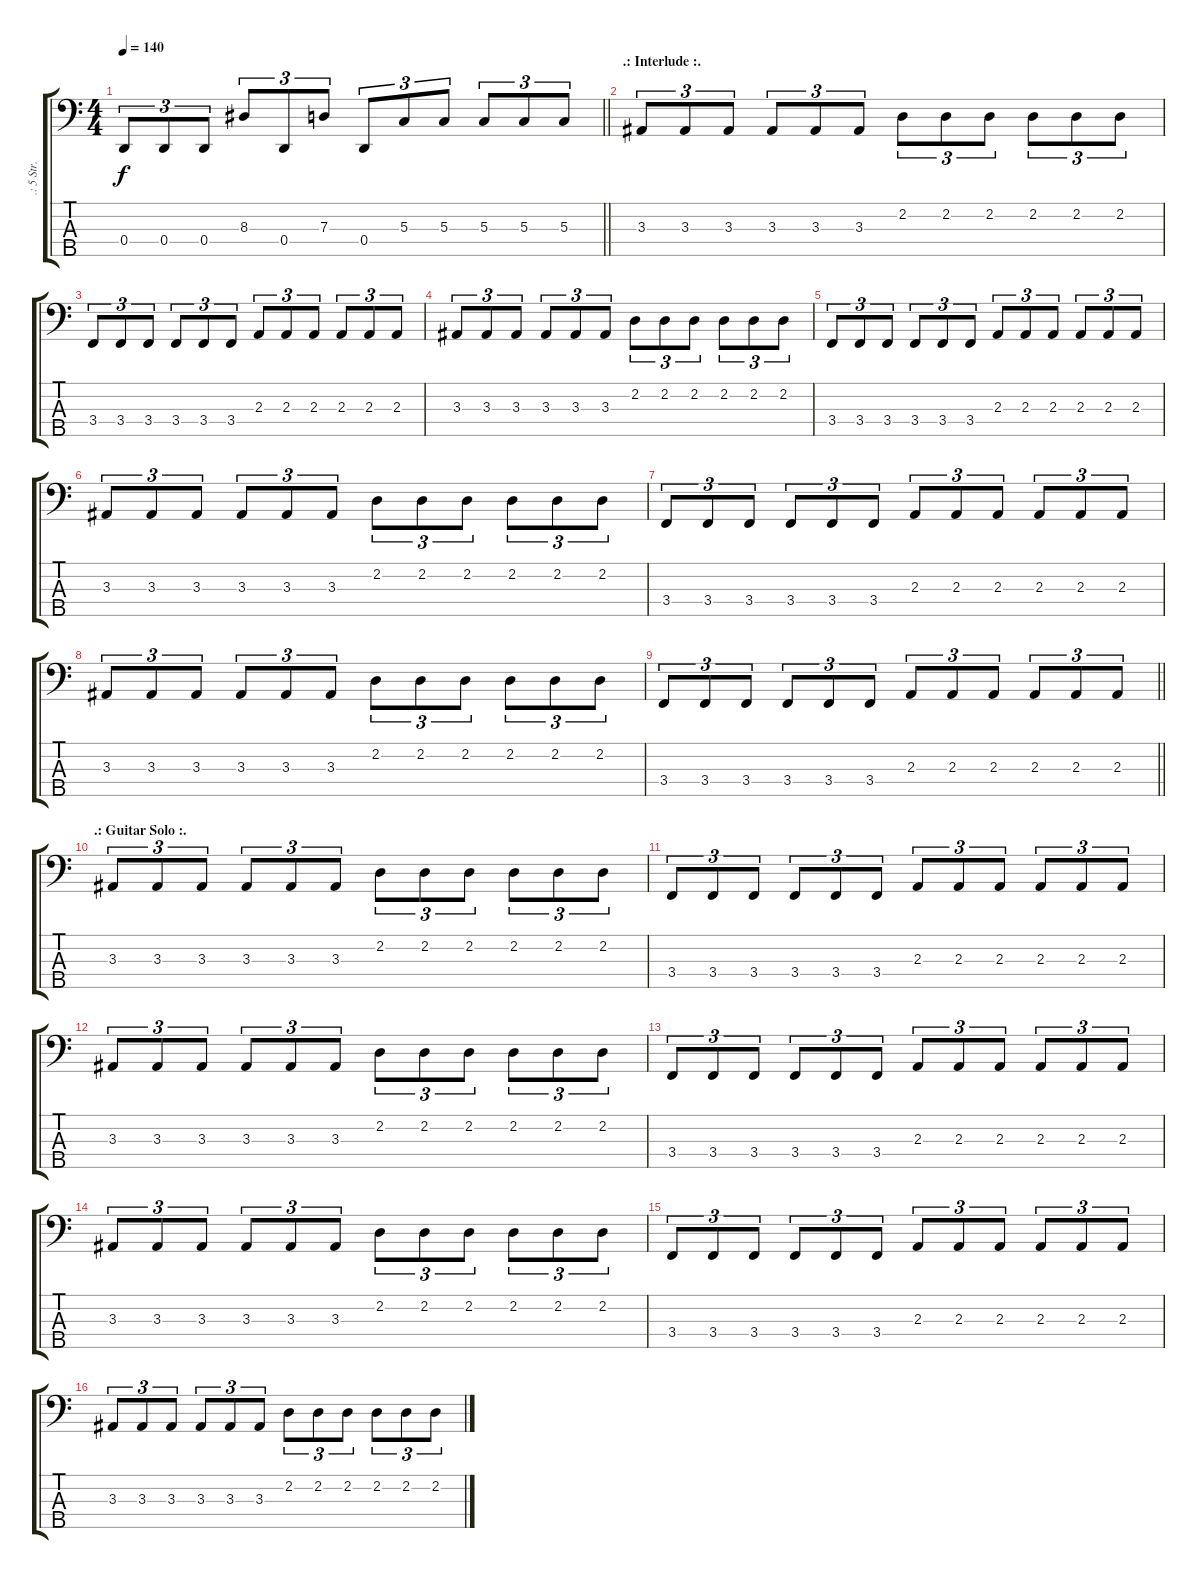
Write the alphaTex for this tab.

\track (".: 5 Str. Bass :." ".: 5 Str. ") {instrument electricbasspick}
\staff {score tabs}
\tuning (F2 C2 G1 D1 A0) {hide}
\ts (4 4)
\tempo 140
\clef f4
\barLineRight lightlight
\ks c
0.4.8{tu (3 2) dy f} 0.4.8{tu (3 2)} 0.4.8{tu (3 2)} 8.3.8{tu (3 2)} 0.4.8{tu (3 2)} 7.3.8{tu (3 2)} 0.4.8{tu (3 2)} 5.3.8{tu (3 2)} 5.3.8{tu (3 2)} 5.3.8{tu (3 2)} 5.3.8{tu (3 2)} 5.3.8{tu (3 2)} |
\section ("" ".: Interlude :.")
3.3.8{tu (3 2)} 3.3.8{tu (3 2)} 3.3.8{tu (3 2)} 3.3.8{tu (3 2)} 3.3.8{tu (3 2)} 3.3.8{tu (3 2)} 2.2.8{tu (3 2)} 2.2.8{tu (3 2)} 2.2.8{tu (3 2)} 2.2.8{tu (3 2)} 2.2.8{tu (3 2)} 2.2.8{tu (3 2)} |
3.4.8{tu (3 2)} 3.4.8{tu (3 2)} 3.4.8{tu (3 2)} 3.4.8{tu (3 2)} 3.4.8{tu (3 2)} 3.4.8{tu (3 2)} 2.3.8{tu (3 2)} 2.3.8{tu (3 2)} 2.3.8{tu (3 2)} 2.3.8{tu (3 2)} 2.3.8{tu (3 2)} 2.3.8{tu (3 2)} |
3.3.8{tu (3 2)} 3.3.8{tu (3 2)} 3.3.8{tu (3 2)} 3.3.8{tu (3 2)} 3.3.8{tu (3 2)} 3.3.8{tu (3 2)} 2.2.8{tu (3 2)} 2.2.8{tu (3 2)} 2.2.8{tu (3 2)} 2.2.8{tu (3 2)} 2.2.8{tu (3 2)} 2.2.8{tu (3 2)} |
3.4.8{tu (3 2)} 3.4.8{tu (3 2)} 3.4.8{tu (3 2)} 3.4.8{tu (3 2)} 3.4.8{tu (3 2)} 3.4.8{tu (3 2)} 2.3.8{tu (3 2)} 2.3.8{tu (3 2)} 2.3.8{tu (3 2)} 2.3.8{tu (3 2)} 2.3.8{tu (3 2)} 2.3.8{tu (3 2)} |
3.3.8{tu (3 2)} 3.3.8{tu (3 2)} 3.3.8{tu (3 2)} 3.3.8{tu (3 2)} 3.3.8{tu (3 2)} 3.3.8{tu (3 2)} 2.2.8{tu (3 2)} 2.2.8{tu (3 2)} 2.2.8{tu (3 2)} 2.2.8{tu (3 2)} 2.2.8{tu (3 2)} 2.2.8{tu (3 2)} |
3.4.8{tu (3 2)} 3.4.8{tu (3 2)} 3.4.8{tu (3 2)} 3.4.8{tu (3 2)} 3.4.8{tu (3 2)} 3.4.8{tu (3 2)} 2.3.8{tu (3 2)} 2.3.8{tu (3 2)} 2.3.8{tu (3 2)} 2.3.8{tu (3 2)} 2.3.8{tu (3 2)} 2.3.8{tu (3 2)} |
3.3.8{tu (3 2)} 3.3.8{tu (3 2)} 3.3.8{tu (3 2)} 3.3.8{tu (3 2)} 3.3.8{tu (3 2)} 3.3.8{tu (3 2)} 2.2.8{tu (3 2)} 2.2.8{tu (3 2)} 2.2.8{tu (3 2)} 2.2.8{tu (3 2)} 2.2.8{tu (3 2)} 2.2.8{tu (3 2)} |
\barLineRight lightlight
3.4.8{tu (3 2)} 3.4.8{tu (3 2)} 3.4.8{tu (3 2)} 3.4.8{tu (3 2)} 3.4.8{tu (3 2)} 3.4.8{tu (3 2)} 2.3.8{tu (3 2)} 2.3.8{tu (3 2)} 2.3.8{tu (3 2)} 2.3.8{tu (3 2)} 2.3.8{tu (3 2)} 2.3.8{tu (3 2)} |
\section ("" ".: Guitar Solo :.")
3.3.8{tu (3 2)} 3.3.8{tu (3 2)} 3.3.8{tu (3 2)} 3.3.8{tu (3 2)} 3.3.8{tu (3 2)} 3.3.8{tu (3 2)} 2.2.8{tu (3 2)} 2.2.8{tu (3 2)} 2.2.8{tu (3 2)} 2.2.8{tu (3 2)} 2.2.8{tu (3 2)} 2.2.8{tu (3 2)} |
3.4.8{tu (3 2)} 3.4.8{tu (3 2)} 3.4.8{tu (3 2)} 3.4.8{tu (3 2)} 3.4.8{tu (3 2)} 3.4.8{tu (3 2)} 2.3.8{tu (3 2)} 2.3.8{tu (3 2)} 2.3.8{tu (3 2)} 2.3.8{tu (3 2)} 2.3.8{tu (3 2)} 2.3.8{tu (3 2)} |
3.3.8{tu (3 2)} 3.3.8{tu (3 2)} 3.3.8{tu (3 2)} 3.3.8{tu (3 2)} 3.3.8{tu (3 2)} 3.3.8{tu (3 2)} 2.2.8{tu (3 2)} 2.2.8{tu (3 2)} 2.2.8{tu (3 2)} 2.2.8{tu (3 2)} 2.2.8{tu (3 2)} 2.2.8{tu (3 2)} |
3.4.8{tu (3 2)} 3.4.8{tu (3 2)} 3.4.8{tu (3 2)} 3.4.8{tu (3 2)} 3.4.8{tu (3 2)} 3.4.8{tu (3 2)} 2.3.8{tu (3 2)} 2.3.8{tu (3 2)} 2.3.8{tu (3 2)} 2.3.8{tu (3 2)} 2.3.8{tu (3 2)} 2.3.8{tu (3 2)} |
3.3.8{tu (3 2)} 3.3.8{tu (3 2)} 3.3.8{tu (3 2)} 3.3.8{tu (3 2)} 3.3.8{tu (3 2)} 3.3.8{tu (3 2)} 2.2.8{tu (3 2)} 2.2.8{tu (3 2)} 2.2.8{tu (3 2)} 2.2.8{tu (3 2)} 2.2.8{tu (3 2)} 2.2.8{tu (3 2)} |
3.4.8{tu (3 2)} 3.4.8{tu (3 2)} 3.4.8{tu (3 2)} 3.4.8{tu (3 2)} 3.4.8{tu (3 2)} 3.4.8{tu (3 2)} 2.3.8{tu (3 2)} 2.3.8{tu (3 2)} 2.3.8{tu (3 2)} 2.3.8{tu (3 2)} 2.3.8{tu (3 2)} 2.3.8{tu (3 2)} |
3.3.8{tu (3 2)} 3.3.8{tu (3 2)} 3.3.8{tu (3 2)} 3.3.8{tu (3 2)} 3.3.8{tu (3 2)} 3.3.8{tu (3 2)} 2.2.8{tu (3 2)} 2.2.8{tu (3 2)} 2.2.8{tu (3 2)} 2.2.8{tu (3 2)} 2.2.8{tu (3 2)} 2.2.8{tu (3 2)}
